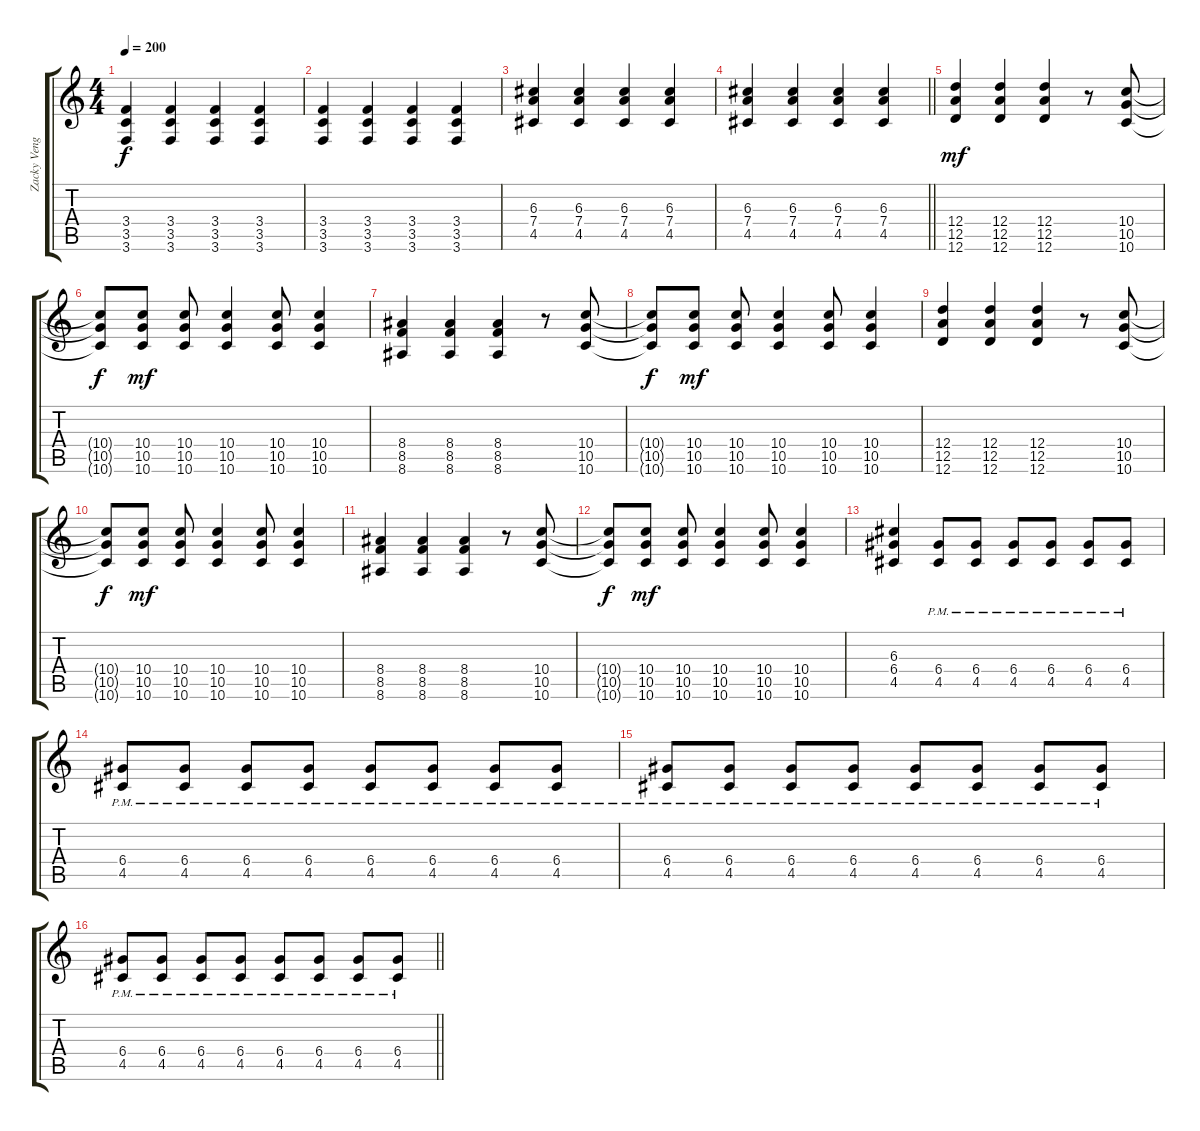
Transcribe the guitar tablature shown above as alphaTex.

\track ("Zacky Vengence" "Zacky Veng") {instrument distortionguitar}
\staff {score tabs}
\tuning (E4 B3 G3 D3 A2 D2) {hide}
\ts (4 4)
\tempo 200
\clef g2
\ks c
(3.4 3.5 3.6).4{dy f} (3.4 3.5 3.6).4 (3.4 3.5 3.6).4 (3.4 3.5 3.6).4 |
(3.4 3.5 3.6).4 (3.4 3.5 3.6).4 (3.4 3.5 3.6).4 (3.4 3.5 3.6).4 |
(6.3 7.4 4.5).4 (6.3 7.4 4.5).4 (6.3 7.4 4.5).4 (6.3 7.4 4.5).4 |
\barLineRight lightlight
(6.3 7.4 4.5).4 (6.3 7.4 4.5).4 (6.3 7.4 4.5).4 (6.3 7.4 4.5).4 |
(12.4 12.5 12.6).4{dy mf} (12.4 12.5 12.6).4 (12.4 12.5 12.6).4 r.8 (10.4 10.5 10.6).8 |
(10.4{t} 10.5{t} 10.6{t}).8{dy f} (10.4 10.5 10.6).8{dy mf} (10.4 10.5 10.6).8 (10.4 10.5 10.6).4 (10.4 10.5 10.6).8 (10.4 10.5 10.6).4 |
(8.4 8.5 8.6).4 (8.4 8.5 8.6).4 (8.4 8.5 8.6).4 r.8 (10.4 10.5 10.6).8 |
(10.4{t} 10.5{t} 10.6{t}).8{dy f} (10.4 10.5 10.6).8{dy mf} (10.4 10.5 10.6).8 (10.4 10.5 10.6).4 (10.4 10.5 10.6).8 (10.4 10.5 10.6).4 |
(12.4 12.5 12.6).4 (12.4 12.5 12.6).4 (12.4 12.5 12.6).4 r.8 (10.4 10.5 10.6).8 |
(10.4{t} 10.5{t} 10.6{t}).8{dy f} (10.4 10.5 10.6).8{dy mf} (10.4 10.5 10.6).8 (10.4 10.5 10.6).4 (10.4 10.5 10.6).8 (10.4 10.5 10.6).4 |
(8.4 8.5 8.6).4 (8.4 8.5 8.6).4 (8.4 8.5 8.6).4 r.8 (10.4 10.5 10.6).8 |
(10.4{t} 10.5{t} 10.6{t}).8{dy f} (10.4 10.5 10.6).8{dy mf} (10.4 10.5 10.6).8 (10.4 10.5 10.6).4 (10.4 10.5 10.6).8 (10.4 10.5 10.6).4 |
(6.3 6.4 4.5).4 (6.4{pm} 4.5{pm}).8 (6.4{pm} 4.5{pm}).8 (6.4{pm} 4.5{pm}).8 (6.4{pm} 4.5{pm}).8 (6.4{pm} 4.5{pm}).8 (6.4{pm} 4.5{pm}).8 |
(6.4{pm} 4.5{pm}).8 (6.4{pm} 4.5{pm}).8 (6.4{pm} 4.5{pm}).8 (6.4{pm} 4.5{pm}).8 (6.4{pm} 4.5{pm}).8 (6.4{pm} 4.5{pm}).8 (6.4{pm} 4.5{pm}).8 (6.4{pm} 4.5{pm}).8 |
(6.4{pm} 4.5{pm}).8 (6.4{pm} 4.5{pm}).8 (6.4{pm} 4.5{pm}).8 (6.4{pm} 4.5{pm}).8 (6.4{pm} 4.5{pm}).8 (6.4{pm} 4.5{pm}).8 (6.4{pm} 4.5{pm}).8 (6.4{pm} 4.5{pm}).8 |
\barLineRight lightlight
(6.4{pm} 4.5{pm}).8 (6.4{pm} 4.5{pm}).8 (6.4{pm} 4.5{pm}).8 (6.4{pm} 4.5{pm}).8 (6.4{pm} 4.5{pm}).8 (6.4{pm} 4.5{pm}).8 (6.4{pm} 4.5{pm}).8 (6.4{pm} 4.5{pm}).8
